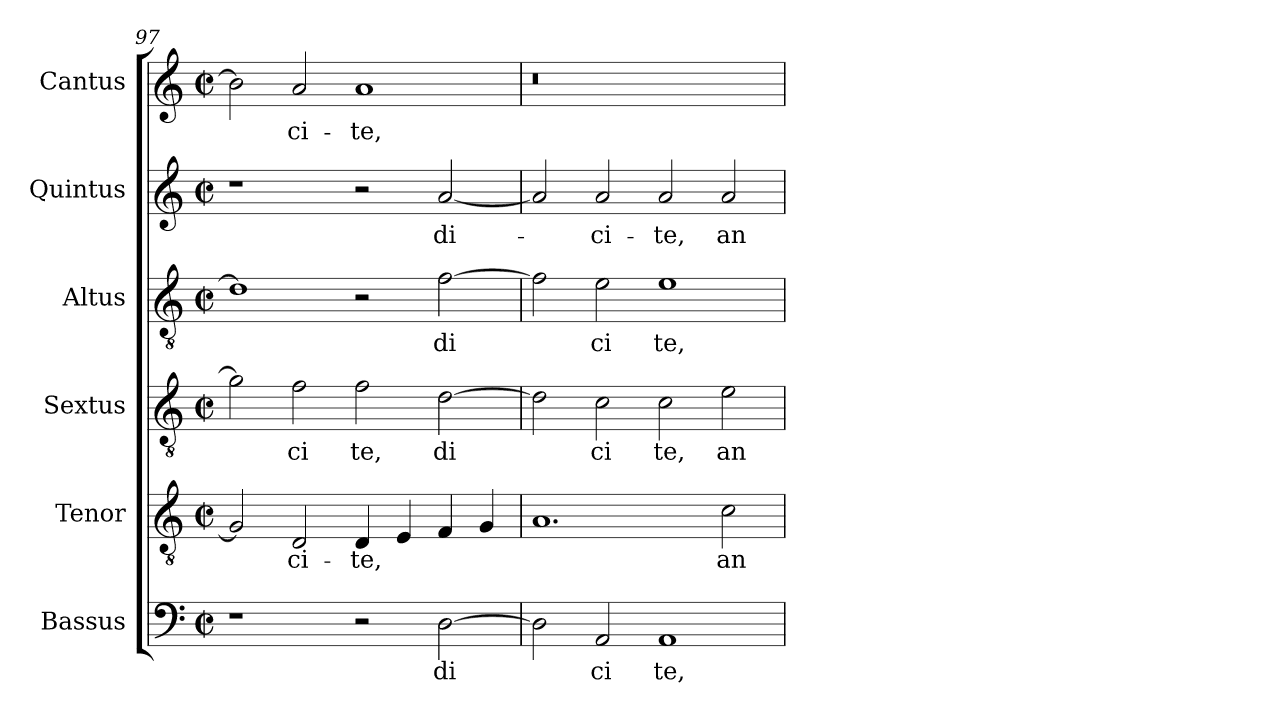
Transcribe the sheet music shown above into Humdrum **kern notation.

**kern	**text	**kern	**text	**kern	**text	**kern	**text	**kern	**text	**kern	**text
*part6	*part6	*part5	*part5	*part4	*part4	*part3	*part3	*part2	*part2	*part1	*part1
*staff6	*staff6	*staff5	*staff5	*staff4	*staff4	*staff3	*staff3	*staff2	*staff2	*staff1	*staff1
*I"Bassus	*	*I"Tenor	*	*I"Sextus	*	*I"Altus	*	*I"Quintus	*	*I"Cantus	*
*clefF4	*	*clefGv2	*	*clefGv2	*	*clefGv2	*	*clefG2	*	*clefG2	*
*M2/2	*	*M2/2	*	*M2/2	*	*M2/2	*	*M2/2	*	*M2/2	*
*met(c|)	*	*met(c|)	*	*met(c|)	*	*met(c|)	*	*met(c|)	*	*met(c|)	*
=97	=97	=97	=97	=97	=97	=97	=97	=97	=97	=97	=97
1r	.	2G/]	.	2g\]	.	1d]	.	1r	.	2b\]	.
!	!	!	!LO:LY:b:cj	!	!LO:LY:b:cj	!	!	!	!	!	!LO:LY:b:cj
.	.	2D/	-ci-	2f\	ci	.	.	.	.	2a/	-ci-
!	!	!	!LO:LY:b:cj	!	!LO:LY:b:cj	!	!	!	!	!	!LO:LY:b:cj
2r	.	4D/	-te,	2f\	te,	2r	.	2r	.	1a	-te,
.	.	4E/	.	.	.	.	.	.	.	.	.
!	!LO:LY:b:cj	!	!	!	!LO:LY:b:cj	!	!LO:LY:b:cj	!	!LO:LY:b:cj	!	!
[>2D\	di	4F/	.	[>2d\	di	[>2f\	di	[<2a/	di-	.	.
.	.	4G/	.	.	.	.	.	.	.	.	.
=98	=98	=98	=98	=98	=98	=98	=98	=98	=98	=98	=98
2D\]	.	1.A	.	2d\]	.	2f\]	.	2a/]	.	0r	.
!	!LO:LY:b:cj	!	!	!	!LO:LY:b:cj	!	!LO:LY:b:cj	!	!LO:LY:b:cj	!	!
2AA/	ci	.	.	2c\	ci	2e\	ci	2a/	-ci-	.	.
!	!LO:LY:b:cj	!	!	!	!LO:LY:b:cj	!	!LO:LY:b:cj	!	!LO:LY:b:cj	!	!
1AA	te,	.	.	2c\	te,	1e	te,	2a/	-te,	.	.
!	!	!	!LO:LY:b:cj	!	!LO:LY:b:cj	!	!	!	!LO:LY:b:cj	!	!
.	.	2c\	an-	2e\	an	.	.	2a/	an-	.	.
=	=	=	=	=	=	=	=	=	=	=	=
*-	*-	*-	*-	*-	*-	*-	*-	*-	*-	*-	*-
